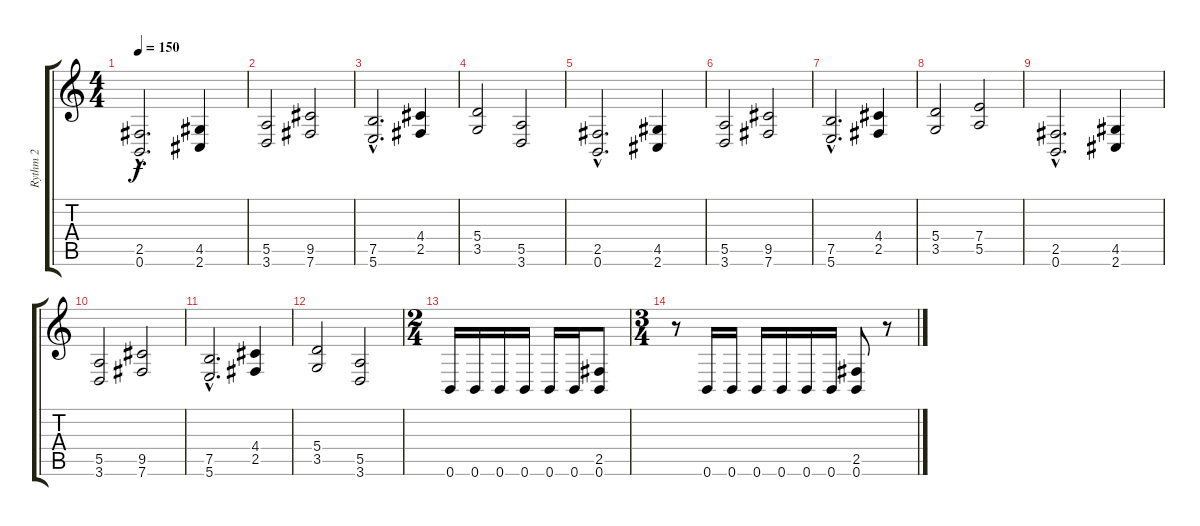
\track ("Rythm 2" "Rythm 2") {instrument distortionguitar}
\staff {score tabs}
\tuning (B3 Gb3 D3 A2 E2 B1) {hide}
\ts (4 4)
\tempo 150
\clef g2
\ks c
(2.5{hac} 0.6{hac}).2{d dy f} (4.5 2.6).4 |
(5.5 3.6).2 (9.5 7.6).2 |
(7.5{hac} 5.6{hac}).2{d} (4.4 2.5).4 |
(5.4 3.5).2 (5.5 3.6).2 |
(2.5{hac} 0.6{hac}).2{d} (4.5 2.6).4 |
(5.5 3.6).2 (9.5 7.6).2 |
(7.5{hac} 5.6{hac}).2{d} (4.4 2.5).4 |
(5.4 3.5).2 (7.4 5.5).2 |
(2.5{hac} 0.6{hac}).2{d} (4.5 2.6).4 |
(5.5 3.6).2 (9.5 7.6).2 |
(7.5{hac} 5.6{hac}).2{d} (4.4 2.5).4 |
(5.4 3.5).2 (5.5 3.6).2 |
\ts (2 4)
0.6.16 0.6.16 0.6.16 0.6.16 0.6.16 0.6.16 (2.5 0.6).8 |
\ts (3 4)
r.8 0.6.16 0.6.16 0.6.16 0.6.16 0.6.16 0.6.16 (2.5 0.6).8 r.8
